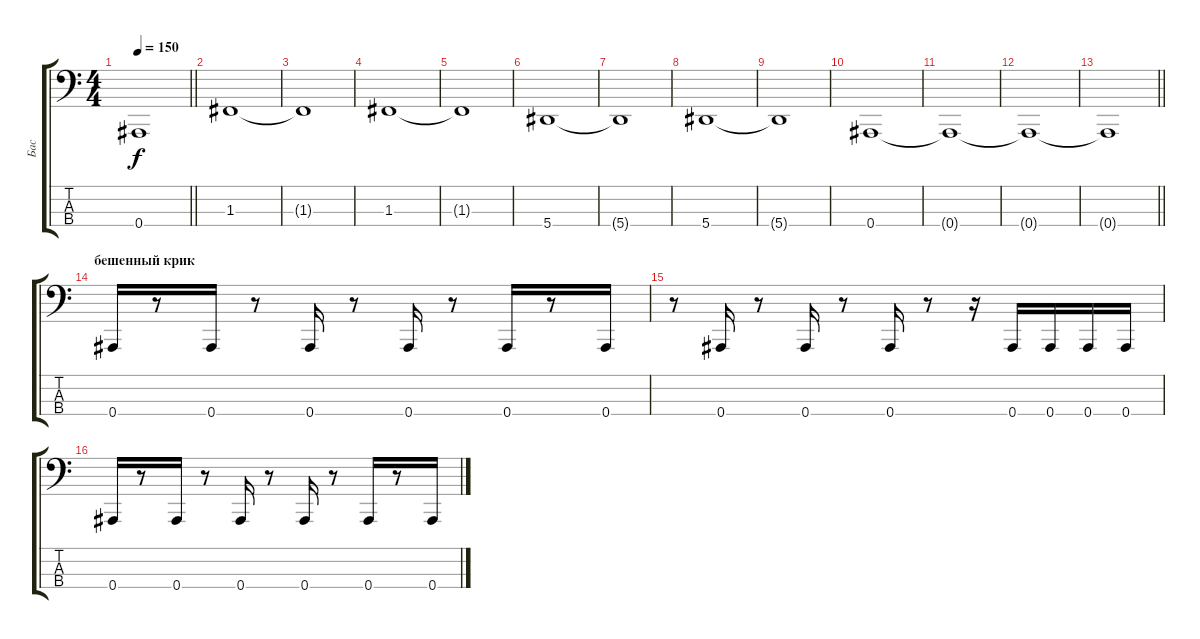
\track ("Бас" "Бас") {instrument electricbassfinger}
\staff {score tabs}
\tuning (Eb2 Bb1 F1 Bb0) {hide}
\ts (4 4)
\tempo 150
\clef f4
\barLineRight lightlight
\ks c
0.4{t}.1{dy f} |
1.3.1 |
1.3{t}.1 |
1.3.1 |
1.3{t}.1 |
5.4.1 |
5.4{t}.1 |
5.4.1 |
5.4{t}.1 |
0.4.1 |
0.4{t}.1 |
0.4{t}.1 |
\barLineRight lightlight
0.4{t}.1 |
\section ("" "бешенный крик")
0.4.16 r.8 0.4.16 r.8 0.4.16 r.8 0.4.16 r.8 0.4.16 r.8 0.4.16 |
r.8 0.4.16 r.8 0.4.16 r.8 0.4.16 r.8 r.16 0.4.16 0.4.16 0.4.16 0.4.16 |
0.4.16 r.8 0.4.16 r.8 0.4.16 r.8 0.4.16 r.8 0.4.16 r.8 0.4.16
